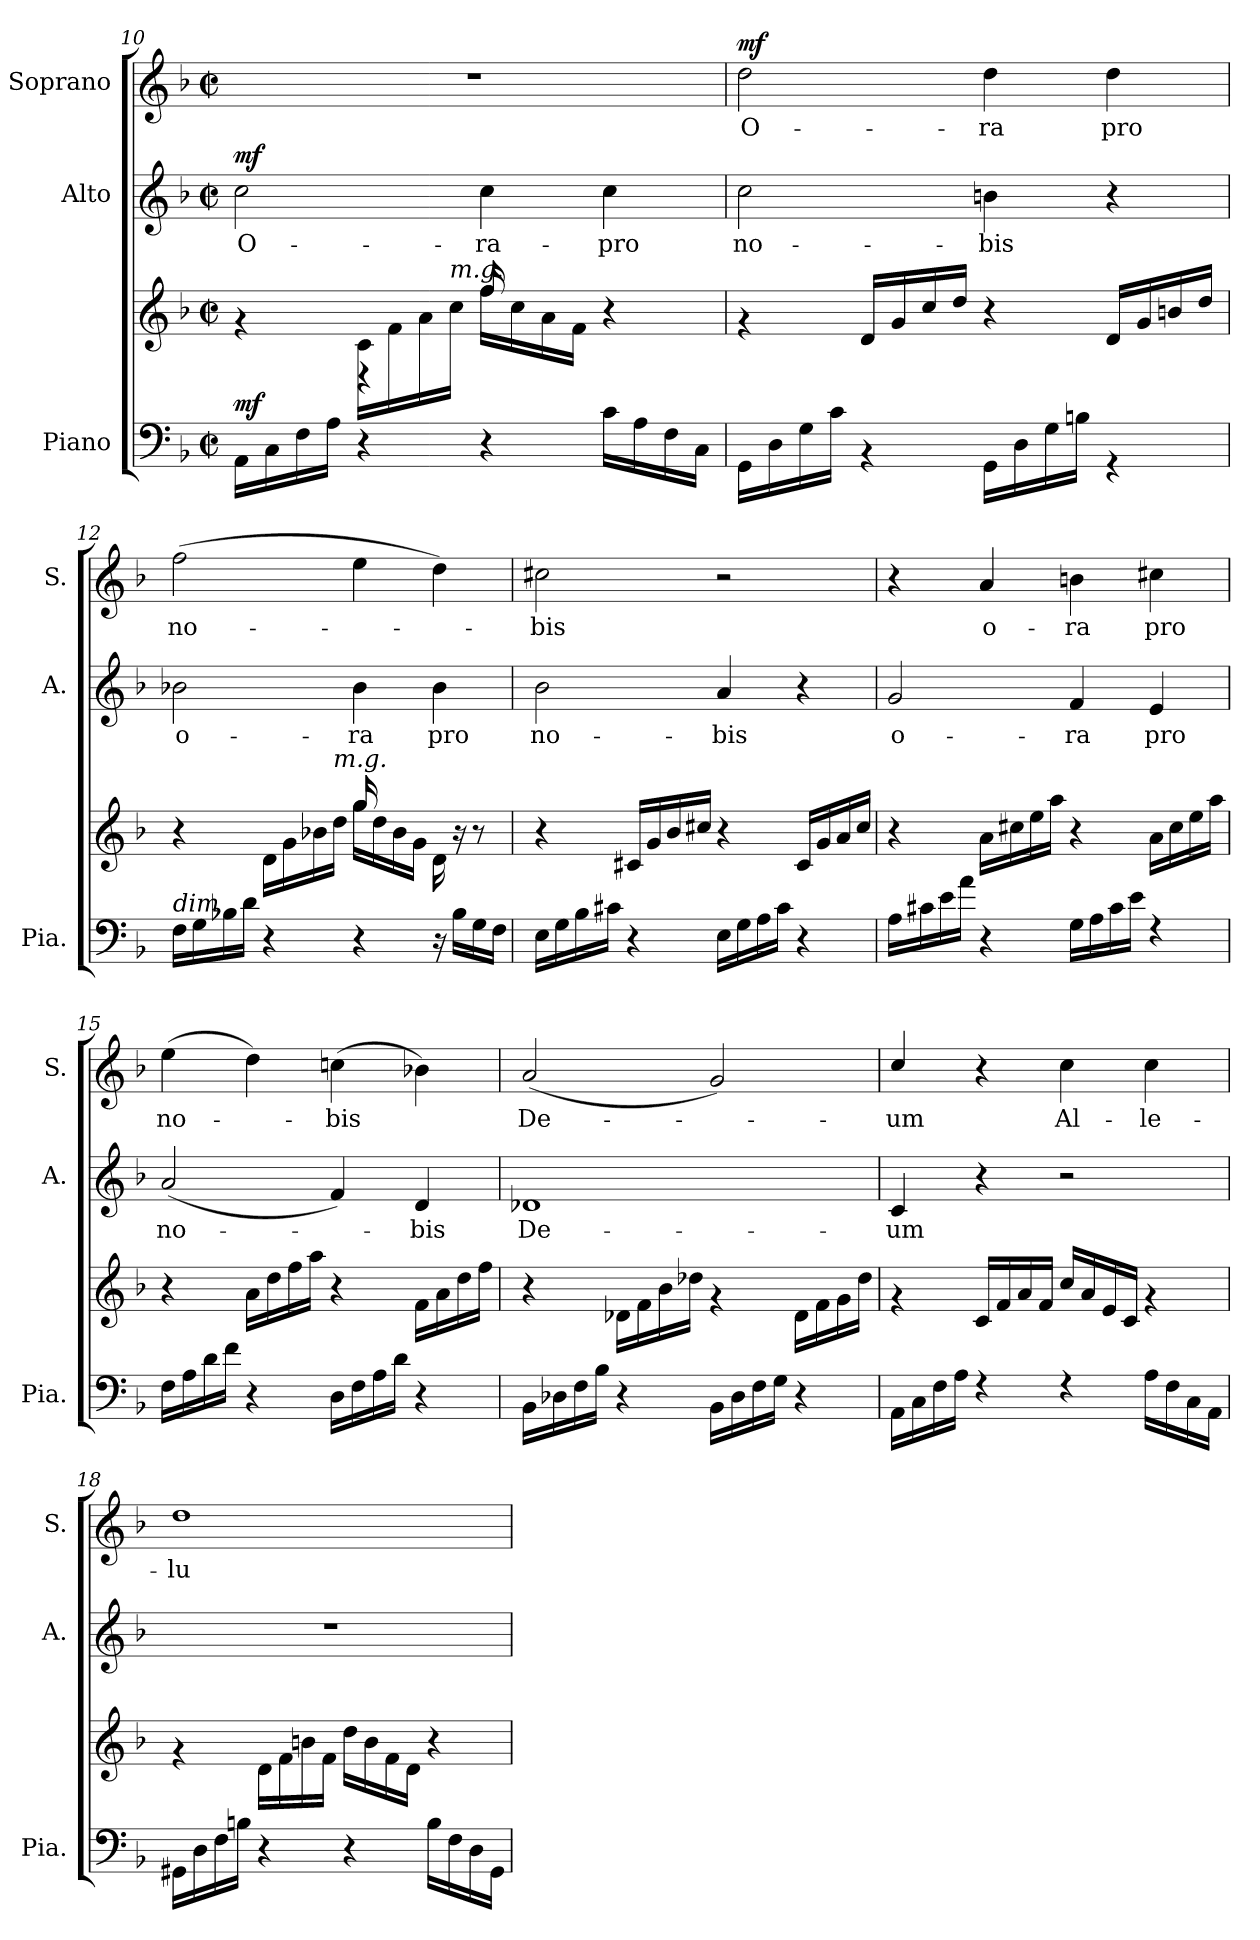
**kern	**kern	**dynam	**kern	**text	**dynam	**kern	**text	**dynam
*part3	*part3	*part3	*part2	*part2	*part2	*part1	*part1	*part1
*staff4	*staff3	*staff3/4	*staff2	*staff2	*staff2	*staff1	*staff1	*staff1
*I"Piano	*	*	*I"Alto	*	*	*I"Soprano	*	*
*I'Pia.	*	*	*I'A.	*	*	*I'S.	*	*
!!LO:PB:g=z
*clefF4	*clefG2	*	*clefG2	*	*	*clefG2	*	*
*k[b-]	*k[b-]	*	*k[b-]	*	*	*k[b-]	*	*
*M2/2	*M2/2	*	*M2/2	*	*	*M2/2	*	*
*met(c|)	*met(c|)	*	*met(c|)	*	*	*met(c|)	*	*
=10	=10	=10	=10	=10	=10	=10	=10	=10
*	*^	*	*	*	*	*	*	*
!	!	!	!LO:DY:a=2	!	!LO:LY:b	!LO:DY:a	!	!	!
16AA\LL	4rg	4ryy	mf	2cc\	O-	mf	1rdd	.	.
16C\	.	.	.	.	.	.	.	.	.
16F\	.	.	.	.	.	.	.	.	.
16A\JJ	.	.	.	.	.	.	.	.	.
4r	16c\LL	4r	.	.	.	.	.	.	.
.	16f\	.	.	.	.	.	.	.	.
.	16a\	.	.	.	.	.	.	.	.
!	!LO:TX:a:i:t=m.g.	!	!	!	!	!	!	!	!
.	16cc\JJ	.	.	.	.	.	.	.	.
!	!	!	!	!	!LO:LY:b	!	!	!	!
4r	16ff\LL	16ff/	.	4cc\	-ra-	.	.	.	.
.	16cc\	4..ryy	.	.	.	.	.	.	.
.	16a\	.	.	.	.	.	.	.	.
.	16f\JJ	.	.	.	.	.	.	.	.
!	!	!	!	!	!LO:LY:b	!	!	!	!
16c\LL	4r	.	.	4cc\	-pro	.	.	.	.
16A\	.	.	.	.	.	.	.	.	.
16F\	.	.	.	.	.	.	.	.	.
16C\JJ	.	.	.	.	.	.	.	.	.
*	*v	*v	*	*	*	*	*	*	*
=11	=11	=11	=11	=11	=11	=11	=11	=11
!	!	!	!	!LO:LY:b	!	!	!LO:LY:b	!LO:DY:a
16GG\LL	4rg	.	2cc\	no-	.	2dd\	O-	mf
16D\	.	.	.	.	.	.	.	.
16G\	.	.	.	.	.	.	.	.
16c\JJ	.	.	.	.	.	.	.	.
4rBB	16d/LL	.	.	.	.	.	.	.
.	16g/	.	.	.	.	.	.	.
.	16cc/	.	.	.	.	.	.	.
.	16dd/JJ	.	.	.	.	.	.	.
!	!	!	!	!LO:LY:b	!	!	!LO:LY:b	!
16GG\LL	4r	.	4bn\	-bis	.	4dd\	-ra	.
16D\	.	.	.	.	.	.	.	.
16G\	.	.	.	.	.	.	.	.
16Bn\JJ	.	.	.	.	.	.	.	.
!	!	!	!	!	!	!	!LO:LY:b	!
4rGG	16d/LL	.	4r	.	.	4dd\	pro	.
.	16g/	.	.	.	.	.	.	.
.	16bn/	.	.	.	.	.	.	.
.	16dd/JJ	.	.	.	.	.	.	.
=12	=12	=12	=12	=12	=12	=12	=12	=12
*	*^	*	*	*	*	*	*	*
!LO:TX:a:i:t=dim	!	!	!	!	!	!	!	!	!
!	!	!	!	!	!LO:LY:b	!	!	!LO:LY:b	!
16F\LL	4r	2ryy	.	2b-X\	o-	.	(>2ff\	no-	.
16G\	.	.	.	.	.	.	.	.	.
16B-X\	.	.	.	.	.	.	.	.	.
16d\JJ	.	.	.	.	.	.	.	.	.
4r	16d\LL	.	.	.	.	.	.	.	.
.	16g\	.	.	.	.	.	.	.	.
.	16b-X\	.	.	.	.	.	.	.	.
!	!LO:TX:a:i:t=m.g.	!	!	!	!	!	!	!	!
.	16dd\JJ	.	.	.	.	.	.	.	.
!	!	!	!	!	!LO:LY:b	!	!	!	!
4r	16gg\LL	16gg/	.	4b-\	-ra	.	4ee\	.	.
.	16dd\	4..ryy	.	.	.	.	.	.	.
.	16b-\	.	.	.	.	.	.	.	.
.	16g\JJ	.	.	.	.	.	.	.	.
!	!	!	!	!	!LO:LY:b	!	!	!	!
16r	16d\	.	.	4b-\	pro	.	4dd\)	.	.
16B-\LL	16r	.	.	.	.	.	.	.	.
16G\	8r	.	.	.	.	.	.	.	.
16F\JJ	.	.	.	.	.	.	.	.	.
*	*v	*v	*	*	*	*	*	*	*
!!LO:LB:g=z
=13	=13	=13	=13	=13	=13	=13	=13	=13
!	!	!	!	!LO:LY:b	!	!	!LO:LY:b	!
16E\LL	4r	.	2b-\	no-	.	2cc#X\	-bis	.
16G\	.	.	.	.	.	.	.	.
16B-\	.	.	.	.	.	.	.	.
16c#X\JJ	.	.	.	.	.	.	.	.
4r	16c#X/LL	.	.	.	.	.	.	.
.	16g/	.	.	.	.	.	.	.
.	16b-/	.	.	.	.	.	.	.
.	16cc#X/JJ	.	.	.	.	.	.	.
!	!	!	!	!LO:LY:b	!	!	!	!
16E\LL	4r	.	4a/	-bis	.	2r	.	.
16G\	.	.	.	.	.	.	.	.
16A\	.	.	.	.	.	.	.	.
16c#\JJ	.	.	.	.	.	.	.	.
4r	16c#/LL	.	4r	.	.	.	.	.
.	16g/	.	.	.	.	.	.	.
.	16a/	.	.	.	.	.	.	.
.	16cc#/JJ	.	.	.	.	.	.	.
=14	=14	=14	=14	=14	=14	=14	=14	=14
!	!	!	!	!LO:LY:b	!	!	!	!
16A\LL	4r	.	2g/	o-	.	4r	.	.
16c#X\	.	.	.	.	.	.	.	.
16e\	.	.	.	.	.	.	.	.
16a\JJ	.	.	.	.	.	.	.	.
!	!	!	!	!	!	!	!LO:LY:b	!
4r	16a\LL	.	.	.	.	4a/	o-	.
.	16cc#X\	.	.	.	.	.	.	.
.	16ee\	.	.	.	.	.	.	.
.	16aa\JJ	.	.	.	.	.	.	.
!	!	!	!	!LO:LY:b	!	!	!LO:LY:b	!
16G\LL	4r	.	4f/	-ra	.	4bn\	-ra	.
16A\	.	.	.	.	.	.	.	.
16c#\	.	.	.	.	.	.	.	.
16e\JJ	.	.	.	.	.	.	.	.
!	!	!	!	!LO:LY:b	!	!	!LO:LY:b	!
4rF	16a\LL	.	4e/	pro	.	4cc#X\	pro	.
.	16cc#\	.	.	.	.	.	.	.
.	16ee\	.	.	.	.	.	.	.
.	16aa\JJ	.	.	.	.	.	.	.
=15	=15	=15	=15	=15	=15	=15	=15	=15
!	!	!	!	!LO:LY:b	!	!	!LO:LY:b	!
16F\LL	4r	.	(<2a/	no-	.	(>4ee\	no-	.
16A\	.	.	.	.	.	.	.	.
16d\	.	.	.	.	.	.	.	.
16f\JJ	.	.	.	.	.	.	.	.
4r	16a\LL	.	.	.	.	4dd\)	.	.
.	16dd\	.	.	.	.	.	.	.
.	16ff\	.	.	.	.	.	.	.
.	16aa\JJ	.	.	.	.	.	.	.
!	!	!	!	!	!	!	!LO:LY:b	!
16D\LL	4r	.	4f/)	.	.	(>4ccn\	-bis	.
16F\	.	.	.	.	.	.	.	.
16A\	.	.	.	.	.	.	.	.
16d\JJ	.	.	.	.	.	.	.	.
!	!	!	!	!LO:LY:b	!	!	!	!
4r	16f\LL	.	4d/	-bis	.	4b-X\)	.	.
.	16a\	.	.	.	.	.	.	.
.	16dd\	.	.	.	.	.	.	.
.	16ff\JJ	.	.	.	.	.	.	.
!!LO:LB:g=z
=16	=16	=16	=16	=16	=16	=16	=16	=16
!	!	!	!	!LO:LY:b	!	!	!LO:LY:b	!
16BB-\LL	4r	.	1d-X	De-	.	(<2a/	De-	.
16D-X\	.	.	.	.	.	.	.	.
16F\	.	.	.	.	.	.	.	.
16B-\JJ	.	.	.	.	.	.	.	.
4r	16d-X\LL	.	.	.	.	.	.	.
.	16f\	.	.	.	.	.	.	.
.	16b-\	.	.	.	.	.	.	.
.	16dd-X\JJ	.	.	.	.	.	.	.
16BB-\LL	4rg	.	.	.	.	2g/)	.	.
16D-\	.	.	.	.	.	.	.	.
16F\	.	.	.	.	.	.	.	.
16G\JJ	.	.	.	.	.	.	.	.
4r	16d-\LL	.	.	.	.	.	.	.
.	16f\	.	.	.	.	.	.	.
.	16g\	.	.	.	.	.	.	.
.	16dd-\JJ	.	.	.	.	.	.	.
=17	=17	=17	=17	=17	=17	=17	=17	=17
!	!	!	!	!LO:LY:b	!	!	!LO:LY:b	!
16AA\LL	4rg	.	4c/	-um	.	4cc/	-um	.
16C\	.	.	.	.	.	.	.	.
16F\	.	.	.	.	.	.	.	.
16A\JJ	.	.	.	.	.	.	.	.
4rF	16c/LL	.	4r	.	.	4r	.	.
.	16f/	.	.	.	.	.	.	.
.	16a/	.	.	.	.	.	.	.
.	16f/JJ	.	.	.	.	.	.	.
!	!	!	!	!	!	!	!LO:LY:b	!LO:DY:a
!	!	!	!	!	!	!	!	!LO:DY:n=1:a
4rF	16cc/LL	.	2r	.	.	4cc\	Al-	other-dynamics f
.	16a/	.	.	.	.	.	.	.
.	16e/	.	.	.	.	.	.	.
.	16c/JJ	.	.	.	.	.	.	.
!	!	!	!	!	!	!	!LO:LY:b	!
16A\LL	4rg	.	.	.	.	4cc\	-le-	.
16F\	.	.	.	.	.	.	.	.
16C\	.	.	.	.	.	.	.	.
16AA\JJ	.	.	.	.	.	.	.	.
=18	=18	=18	=18	=18	=18	=18	=18	=18
!	!	!LO:DY:a=2	!	!	!	!	!LO:LY:b	!
!	!	!LO:DY:n=1:a=2	!	!	!	!	!	!
16GG#X\LL	4rg	other-dynamics f	1r	.	.	1dd	-lu-	.
16D\	.	.	.	.	.	.	.	.
16F\	.	.	.	.	.	.	.	.
16Bn\JJ	.	.	.	.	.	.	.	.
4r	16d\LL	.	.	.	.	.	.	.
.	16f\	.	.	.	.	.	.	.
.	16bn\	.	.	.	.	.	.	.
.	16f\JJ	.	.	.	.	.	.	.
4r	16dd\LL	.	.	.	.	.	.	.
.	16b\	.	.	.	.	.	.	.
.	16f\	.	.	.	.	.	.	.
.	16d\JJ	.	.	.	.	.	.	.
16B\LL	4r	.	.	.	.	.	.	.
16F\	.	.	.	.	.	.	.	.
16D\	.	.	.	.	.	.	.	.
16GG#\JJ	.	.	.	.	.	.	.	.
=	=	=	=	=	=	=	=	=
*-	*-	*-	*-	*-	*-	*-	*-	*-
